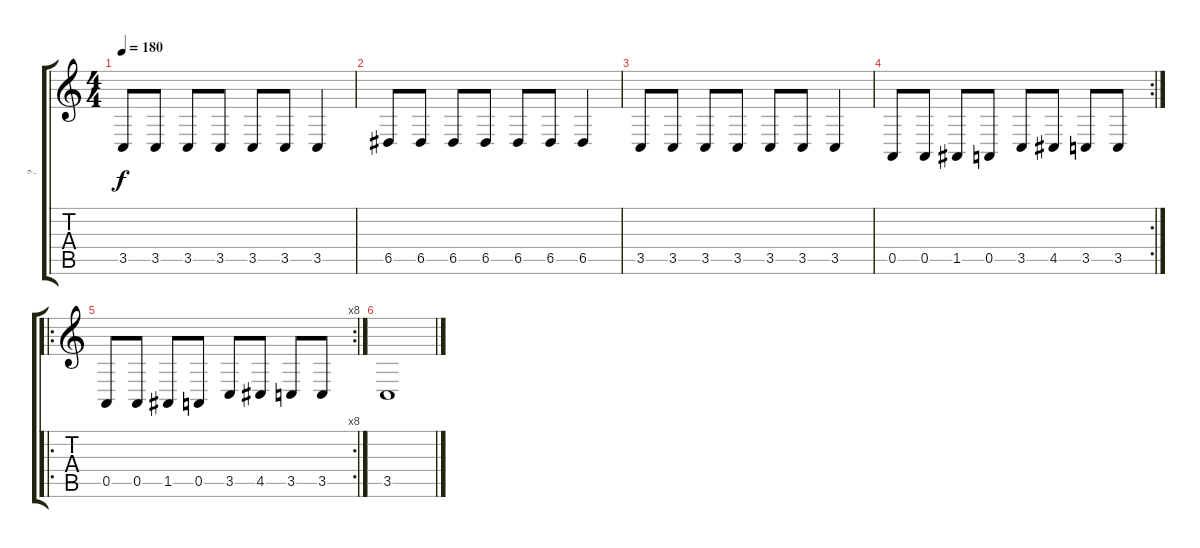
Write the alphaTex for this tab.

\track ("?" "?") {instrument lead2sawtooth}
\staff {score tabs}
\tuning (E4 B3 G3 D3 A2 E2) {hide}
\ts (4 4)
\tempo 180
\clef g2
\ks c
3.5.8{dy f} 3.5.8 3.5.8 3.5.8 3.5.8 3.5.8 3.5.4 |
6.5.8 6.5.8 6.5.8 6.5.8 6.5.8 6.5.8 6.5.4 |
3.5.8 3.5.8 3.5.8 3.5.8 3.5.8 3.5.8 3.5.4 |
\rc 2
0.5.8 0.5.8 1.5.8 0.5.8 3.5.8 4.5.8 3.5.8 3.5.8 |
\ro
\rc 8
0.5.8 0.5.8 1.5.8 0.5.8 3.5.8 4.5.8 3.5.8 3.5.8 |
3.5.1
